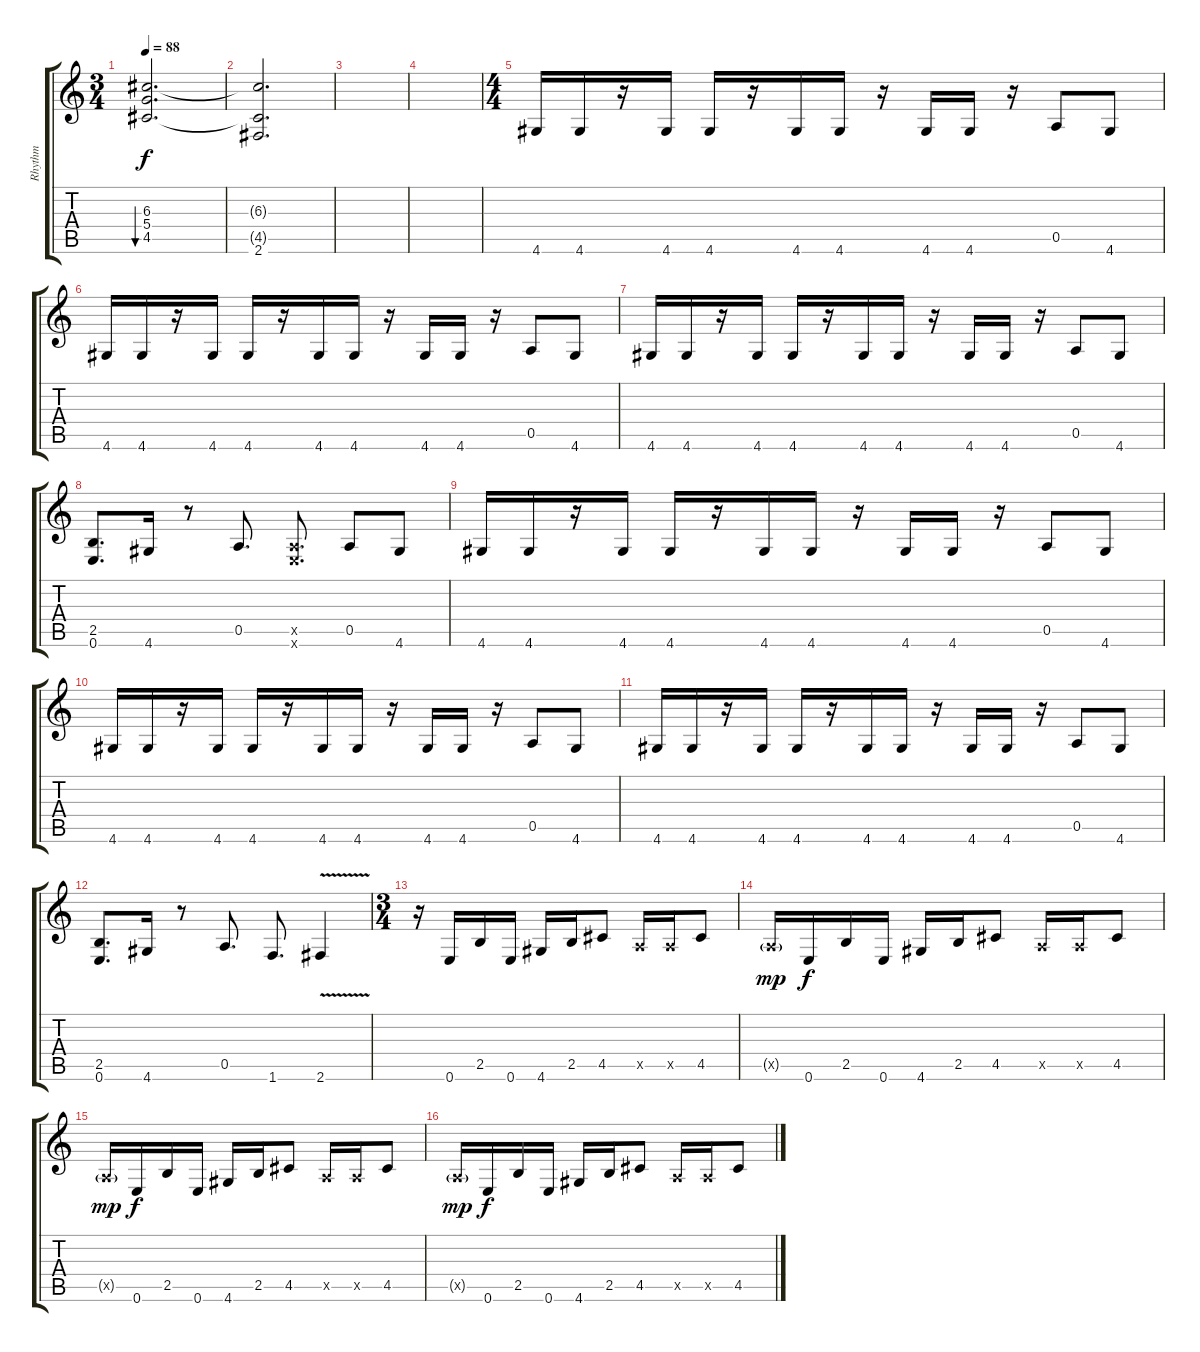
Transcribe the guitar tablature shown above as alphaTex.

\track ("Rhythm" "Rhythm") {instrument distortionguitar}
\staff {score tabs}
\tuning (E4 B3 G3 D3 A2 E2) {hide}
\ts (3 4)
\tempo 88
\clef g2
\ks c
(6.3 5.4 4.5).2{d bu 240 dy f instrument electricguitarclean} |
(6.3{t} 4.5{t} 2.6{t}).2{d} |
|
|
\ts (4 4)
4.6.16{volume 13 instrument distortionguitar} 4.6.16 r.16 4.6.16 4.6.16 r.16 4.6.16 4.6.16 r.16 4.6.16 4.6.16 r.16 0.5.8 4.6.8 |
4.6.16 4.6.16 r.16 4.6.16 4.6.16 r.16 4.6.16 4.6.16 r.16 4.6.16 4.6.16 r.16 0.5.8 4.6.8 |
4.6.16 4.6.16 r.16 4.6.16 4.6.16 r.16 4.6.16 4.6.16 r.16 4.6.16 4.6.16 r.16 0.5.8 4.6.8 |
(2.5 0.6).8{d} 4.6.16 r.8 0.5.8{d} (0.5{x} 0.6{x}).8{d} 0.5.8 4.6.8 |
4.6.16{volume 13 instrument distortionguitar} 4.6.16 r.16 4.6.16 4.6.16 r.16 4.6.16 4.6.16 r.16 4.6.16 4.6.16 r.16 0.5.8 4.6.8 |
4.6.16 4.6.16 r.16 4.6.16 4.6.16 r.16 4.6.16 4.6.16 r.16 4.6.16 4.6.16 r.16 0.5.8 4.6.8 |
4.6.16 4.6.16 r.16 4.6.16 4.6.16 r.16 4.6.16 4.6.16 r.16 4.6.16 4.6.16 r.16 0.5.8 4.6.8 |
(2.5 0.6).8{d} 4.6.16 r.8 0.5.8{d} 1.6.8{d} 2.6{v}.4 |
\ts (3 4)
r.16{instrument distortionguitar} 0.6.16 2.5.16 0.6.16 4.6.16 2.5.16 4.5.8 0.5{x}.16 0.5{x}.16 4.5.8 |
0.5{g x}.16{dy mp} 0.6.16{dy f} 2.5.16 0.6.16 4.6.16 2.5.16 4.5.8 0.5{x}.16 0.5{x}.16 4.5.8 |
0.5{g x}.16{dy mp} 0.6.16{dy f} 2.5.16 0.6.16 4.6.16 2.5.16 4.5.8 0.5{x}.16 0.5{x}.16 4.5.8 |
0.5{g x}.16{dy mp} 0.6.16{dy f} 2.5.16 0.6.16 4.6.16 2.5.16 4.5.8 0.5{x}.16 0.5{x}.16 4.5.8
